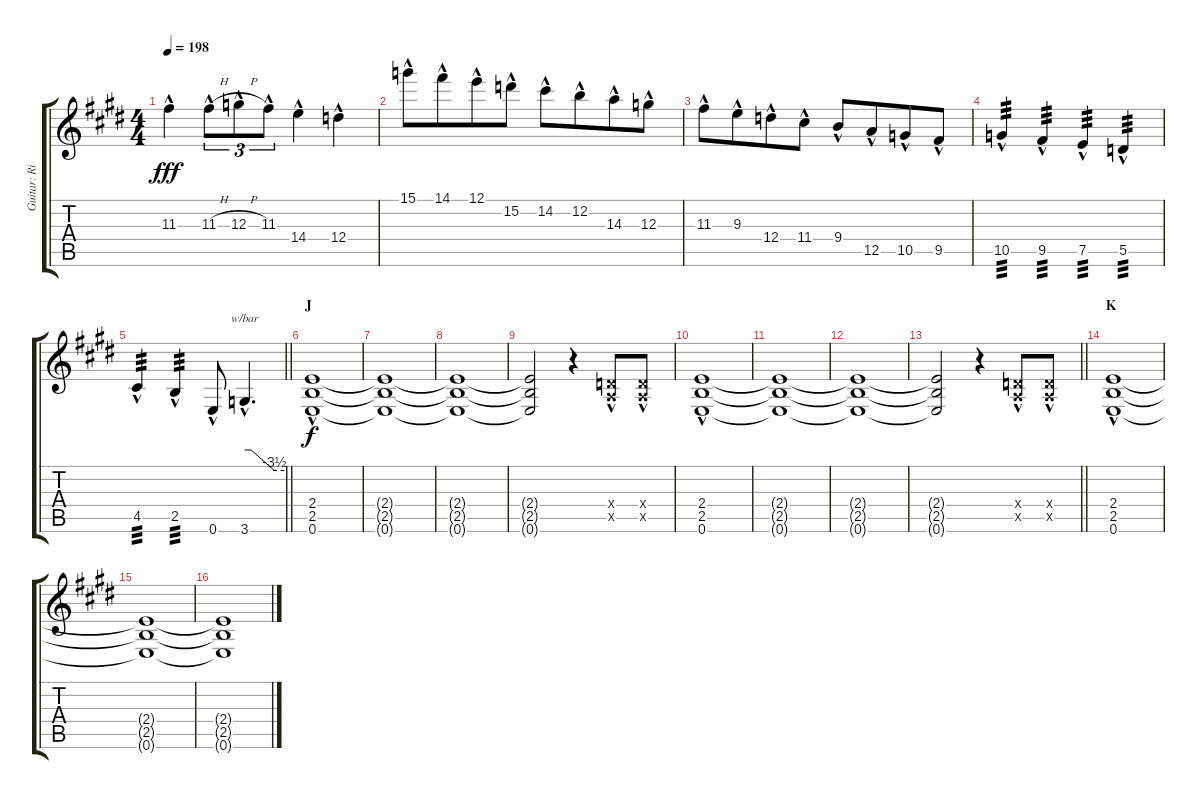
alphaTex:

\track ("Guitar: Rik" "Guitar: Ri") {instrument overdrivenguitar}
\staff {score tabs}
\tuning (E4 B3 G3 D3 A2 E2) {hide}
\ts (4 4)
\tempo 198
\clef g2
\ks e
11.3{hac}.4{dy fff} 11.3{h hac}.8{tu (3 2)} 12.3{h hac}.8{tu (3 2)} 11.3{hac}.8{tu (3 2)} 14.4{hac}.4 12.4{hac}.4 |
15.1{hac}.8 14.1{hac}.8{beam merge} 12.1{hac}.8 15.2{hac}.8 14.2{hac}.8 12.2{hac}.8{beam merge} 14.3{hac}.8 12.3{hac}.8 |
11.3{hac}.8 9.3{hac}.8{beam merge} 12.4{hac}.8 11.4{hac}.8 9.4{hac}.8 12.5{hac}.8{beam merge} 10.5{hac}.8 9.5{hac}.8 |
10.5{hac}.4{tp 3} 9.5{hac}.4{tp 3} 7.5{hac}.4{tp 3} 5.5{hac}.4{tp 3} |
\barLineRight lightlight
4.5{hac}.4{tp 3} 2.5{hac}.4{tp 3} 0.6{hac}.8 3.6{hac}.4{d tbe (custom default 0 0 10 0 45 -14 60 -14)} |
\section ("" "J")
(2.4{hac} 2.5{hac} 0.6{hac}).1{dy f volume 0} |
(2.4{t} 2.5{t} 0.6{t}).1 |
(2.4{t} 2.5{t} 0.6{t}).1 |
(2.4{t} 2.5{t} 0.6{t}).2 r.4{volume 16} (0.4{hac x} 0.5{hac x}).8 (0.4{hac x} 0.5{hac x}).8 |
(2.4{hac} 2.5{hac} 0.6{hac}).1{volume 0} |
(2.4{t} 2.5{t} 0.6{t}).1 |
(2.4{t} 2.5{t} 0.6{t}).1 |
\barLineRight lightlight
(2.4{t} 2.5{t} 0.6{t}).2 r.4{volume 16} (0.4{hac x} 0.5{hac x}).8 (0.4{hac x} 0.5{hac x}).8 |
\section ("" "K")
(2.4{hac} 2.5{hac} 0.6{hac}).1{volume 0} |
(2.4{t} 2.5{t} 0.6{t}).1 |
(2.4{t} 2.5{t} 0.6{t}).1
